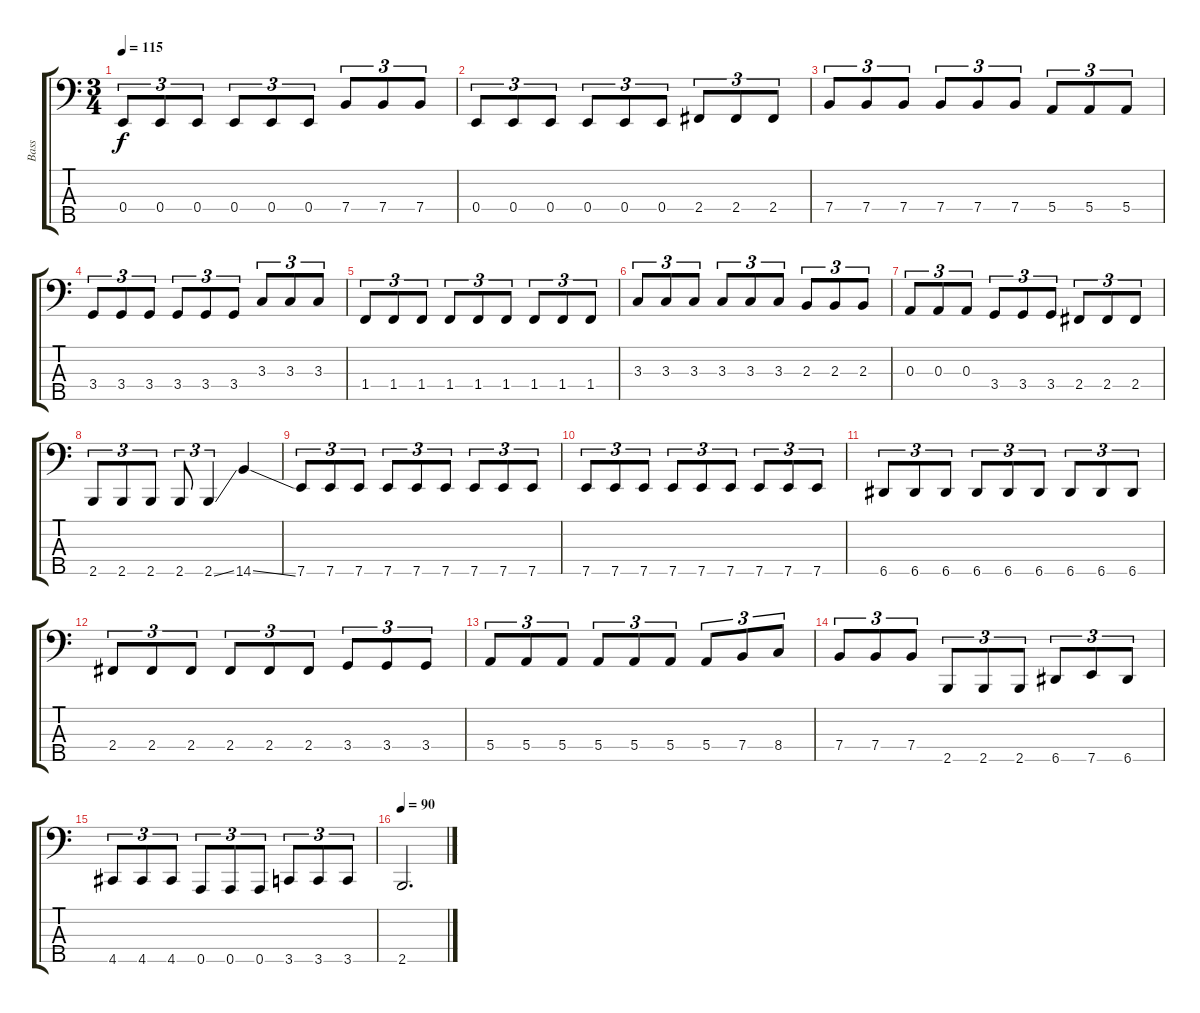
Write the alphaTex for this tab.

\track ("Bass" "Bass") {instrument electricbasspick}
\staff {score tabs}
\tuning (G2 D2 A1 E1 A0) {hide}
\ts (3 4)
\tempo 115
\clef f4
\ks c
0.4.8{tu (3 2) dy f} 0.4.8{tu (3 2)} 0.4.8{tu (3 2)} 0.4.8{tu (3 2)} 0.4.8{tu (3 2)} 0.4.8{tu (3 2)} 7.4.8{tu (3 2)} 7.4.8{tu (3 2)} 7.4.8{tu (3 2)} |
0.4.8{tu (3 2)} 0.4.8{tu (3 2)} 0.4.8{tu (3 2)} 0.4.8{tu (3 2)} 0.4.8{tu (3 2)} 0.4.8{tu (3 2)} 2.4.8{tu (3 2)} 2.4.8{tu (3 2)} 2.4.8{tu (3 2)} |
7.4.8{tu (3 2)} 7.4.8{tu (3 2)} 7.4.8{tu (3 2)} 7.4.8{tu (3 2)} 7.4.8{tu (3 2)} 7.4.8{tu (3 2)} 5.4.8{tu (3 2)} 5.4.8{tu (3 2)} 5.4.8{tu (3 2)} |
3.4.8{tu (3 2)} 3.4.8{tu (3 2)} 3.4.8{tu (3 2)} 3.4.8{tu (3 2)} 3.4.8{tu (3 2)} 3.4.8{tu (3 2)} 3.3.8{tu (3 2)} 3.3.8{tu (3 2)} 3.3.8{tu (3 2)} |
1.4.8{tu (3 2)} 1.4.8{tu (3 2)} 1.4.8{tu (3 2)} 1.4.8{tu (3 2)} 1.4.8{tu (3 2)} 1.4.8{tu (3 2)} 1.4.8{tu (3 2)} 1.4.8{tu (3 2)} 1.4.8{tu (3 2)} |
3.3.8{tu (3 2)} 3.3.8{tu (3 2)} 3.3.8{tu (3 2)} 3.3.8{tu (3 2)} 3.3.8{tu (3 2)} 3.3.8{tu (3 2)} 2.3.8{tu (3 2)} 2.3.8{tu (3 2)} 2.3.8{tu (3 2)} |
0.3.8{tu (3 2)} 0.3.8{tu (3 2)} 0.3.8{tu (3 2)} 3.4.8{tu (3 2)} 3.4.8{tu (3 2)} 3.4.8{tu (3 2)} 2.4.8{tu (3 2)} 2.4.8{tu (3 2)} 2.4.8{tu (3 2)} |
2.5.8{tu (3 2)} 2.5.8{tu (3 2)} 2.5.8{tu (3 2)} 2.5.8{tu (3 2)} 2.5{ss}.4{tu (3 2)} 14.5{ss}.4 |
7.5.8{tu (3 2)} 7.5.8{tu (3 2)} 7.5.8{tu (3 2)} 7.5.8{tu (3 2)} 7.5.8{tu (3 2)} 7.5.8{tu (3 2)} 7.5.8{tu (3 2)} 7.5.8{tu (3 2)} 7.5.8{tu (3 2)} |
7.5.8{tu (3 2)} 7.5.8{tu (3 2)} 7.5.8{tu (3 2)} 7.5.8{tu (3 2)} 7.5.8{tu (3 2)} 7.5.8{tu (3 2)} 7.5.8{tu (3 2)} 7.5.8{tu (3 2)} 7.5.8{tu (3 2)} |
6.5.8{tu (3 2)} 6.5.8{tu (3 2)} 6.5.8{tu (3 2)} 6.5.8{tu (3 2)} 6.5.8{tu (3 2)} 6.5.8{tu (3 2)} 6.5.8{tu (3 2)} 6.5.8{tu (3 2)} 6.5.8{tu (3 2)} |
2.4.8{tu (3 2)} 2.4.8{tu (3 2)} 2.4.8{tu (3 2)} 2.4.8{tu (3 2)} 2.4.8{tu (3 2)} 2.4.8{tu (3 2)} 3.4.8{tu (3 2)} 3.4.8{tu (3 2)} 3.4.8{tu (3 2)} |
5.4.8{tu (3 2)} 5.4.8{tu (3 2)} 5.4.8{tu (3 2)} 5.4.8{tu (3 2)} 5.4.8{tu (3 2)} 5.4.8{tu (3 2)} 5.4.8{tu (3 2)} 7.4.8{tu (3 2)} 8.4.8{tu (3 2)} |
7.4.8{tu (3 2)} 7.4.8{tu (3 2)} 7.4.8{tu (3 2)} 2.5.8{tu (3 2)} 2.5.8{tu (3 2)} 2.5.8{tu (3 2)} 6.5.8{tu (3 2)} 7.5.8{tu (3 2)} 6.5.8{tu (3 2)} |
4.5.8{tu (3 2)} 4.5.8{tu (3 2)} 4.5.8{tu (3 2)} 0.5.8{tu (3 2)} 0.5.8{tu (3 2)} 0.5.8{tu (3 2)} 3.5.8{tu (3 2)} 3.5.8{tu (3 2)} 3.5.8{tu (3 2)} |
\tempo 90
2.5.2{d}
